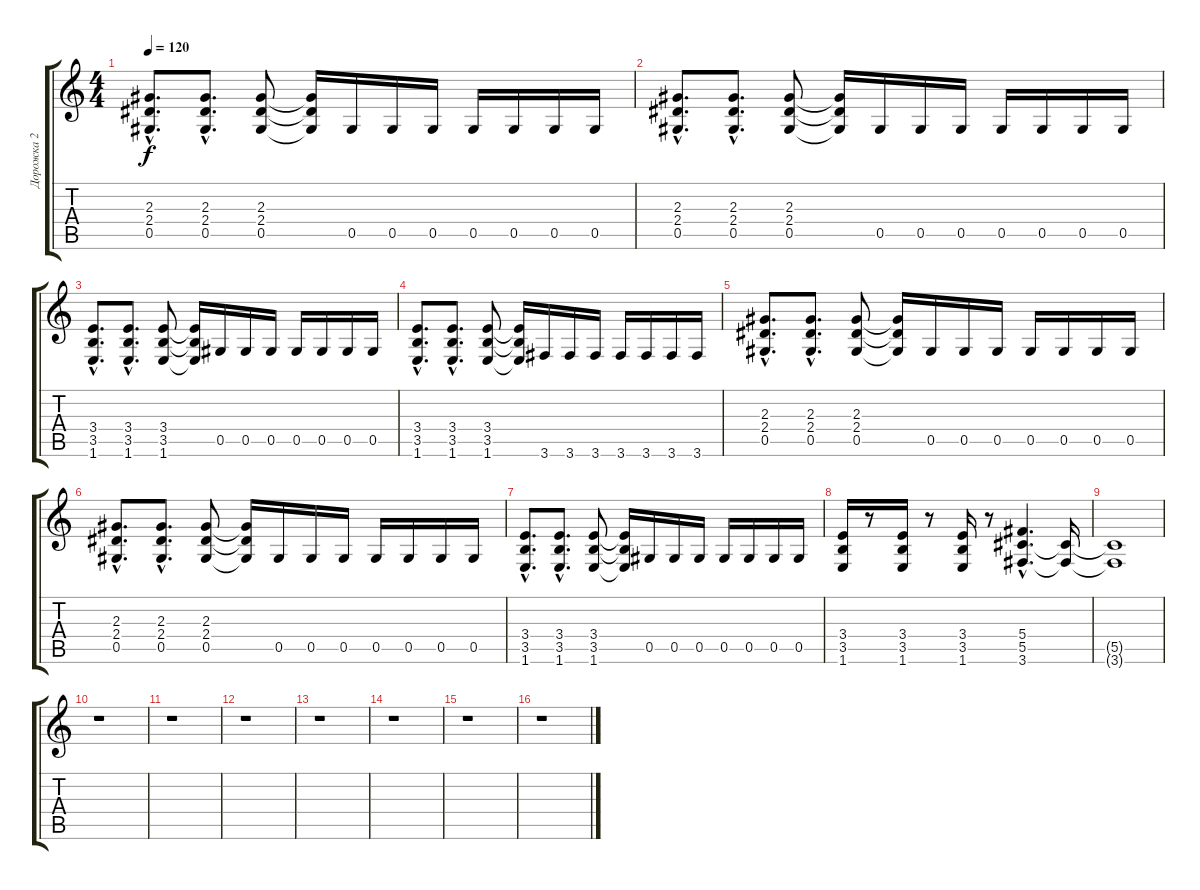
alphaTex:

\track ("Дорожка 2" "Дорожка 2") {instrument distortionguitar}
\staff {score tabs}
\tuning (Eb4 Bb3 Gb3 Db3 Ab2 Eb2) {hide}
\ts (4 4)
\tempo 120
\clef g2
\ks c
(2.3{hac} 2.4{hac} 0.5{hac}).8{d dy f} (2.3{hac} 2.4{hac} 0.5{hac}).8{d} (2.3 2.4 0.5).8 (2.3{t} 2.4{t} 0.5{t}).16 0.5.16 0.5.16 0.5.16 0.5.16 0.5.16 0.5.16 0.5.16 |
(2.3{hac} 2.4{hac} 0.5{hac}).8{d} (2.3{hac} 2.4{hac} 0.5{hac}).8{d} (2.3 2.4 0.5).8 (2.3{t} 2.4{t} 0.5{t}).16 0.5.16 0.5.16 0.5.16 0.5.16 0.5.16 0.5.16 0.5.16 |
(3.4{hac} 3.5{hac} 1.6{hac}).8{d} (3.4{hac} 3.5{hac} 1.6{hac}).8{d} (3.4 3.5 1.6).8 (3.4{t} 3.5{t} 1.6{t}).16 0.5.16 0.5.16 0.5.16 0.5.16 0.5.16 0.5.16 0.5.16 |
(3.4{hac} 3.5{hac} 1.6{hac}).8{d} (3.4{hac} 3.5{hac} 1.6{hac}).8{d} (3.4 3.5 1.6).8 (3.4{t} 3.5{t} 1.6{t}).16 3.6.16 3.6.16 3.6.16 3.6.16 3.6.16 3.6.16 3.6.16 |
(2.3{hac} 2.4{hac} 0.5{hac}).8{d} (2.3{hac} 2.4{hac} 0.5{hac}).8{d} (2.3 2.4 0.5).8 (2.3{t} 2.4{t} 0.5{t}).16 0.5.16 0.5.16 0.5.16 0.5.16 0.5.16 0.5.16 0.5.16 |
(2.3{hac} 2.4{hac} 0.5{hac}).8{d} (2.3{hac} 2.4{hac} 0.5{hac}).8{d} (2.3 2.4 0.5).8 (2.3{t} 2.4{t} 0.5{t}).16 0.5.16 0.5.16 0.5.16 0.5.16 0.5.16 0.5.16 0.5.16 |
(3.4{hac} 3.5{hac} 1.6{hac}).8{d} (3.4{hac} 3.5{hac} 1.6{hac}).8{d} (3.4 3.5 1.6).8 (3.4{t} 3.5{t} 1.6{t}).16 0.5.16 0.5.16 0.5.16 0.5.16 0.5.16 0.5.16 0.5.16 |
(3.4 3.5 1.6).16 r.8 (3.4 3.5 1.6).16 r.8 (3.4 3.5 1.6).16 r.8 (5.4{hac} 5.5{hac} 3.6{hac}).4{d} (5.5{t} 3.6{t}).16 |
(5.5{t} 3.6{t}).1 |
r.1 |
r.1 |
r.1 |
r.1 |
r.1 |
r.1 |
r.1
